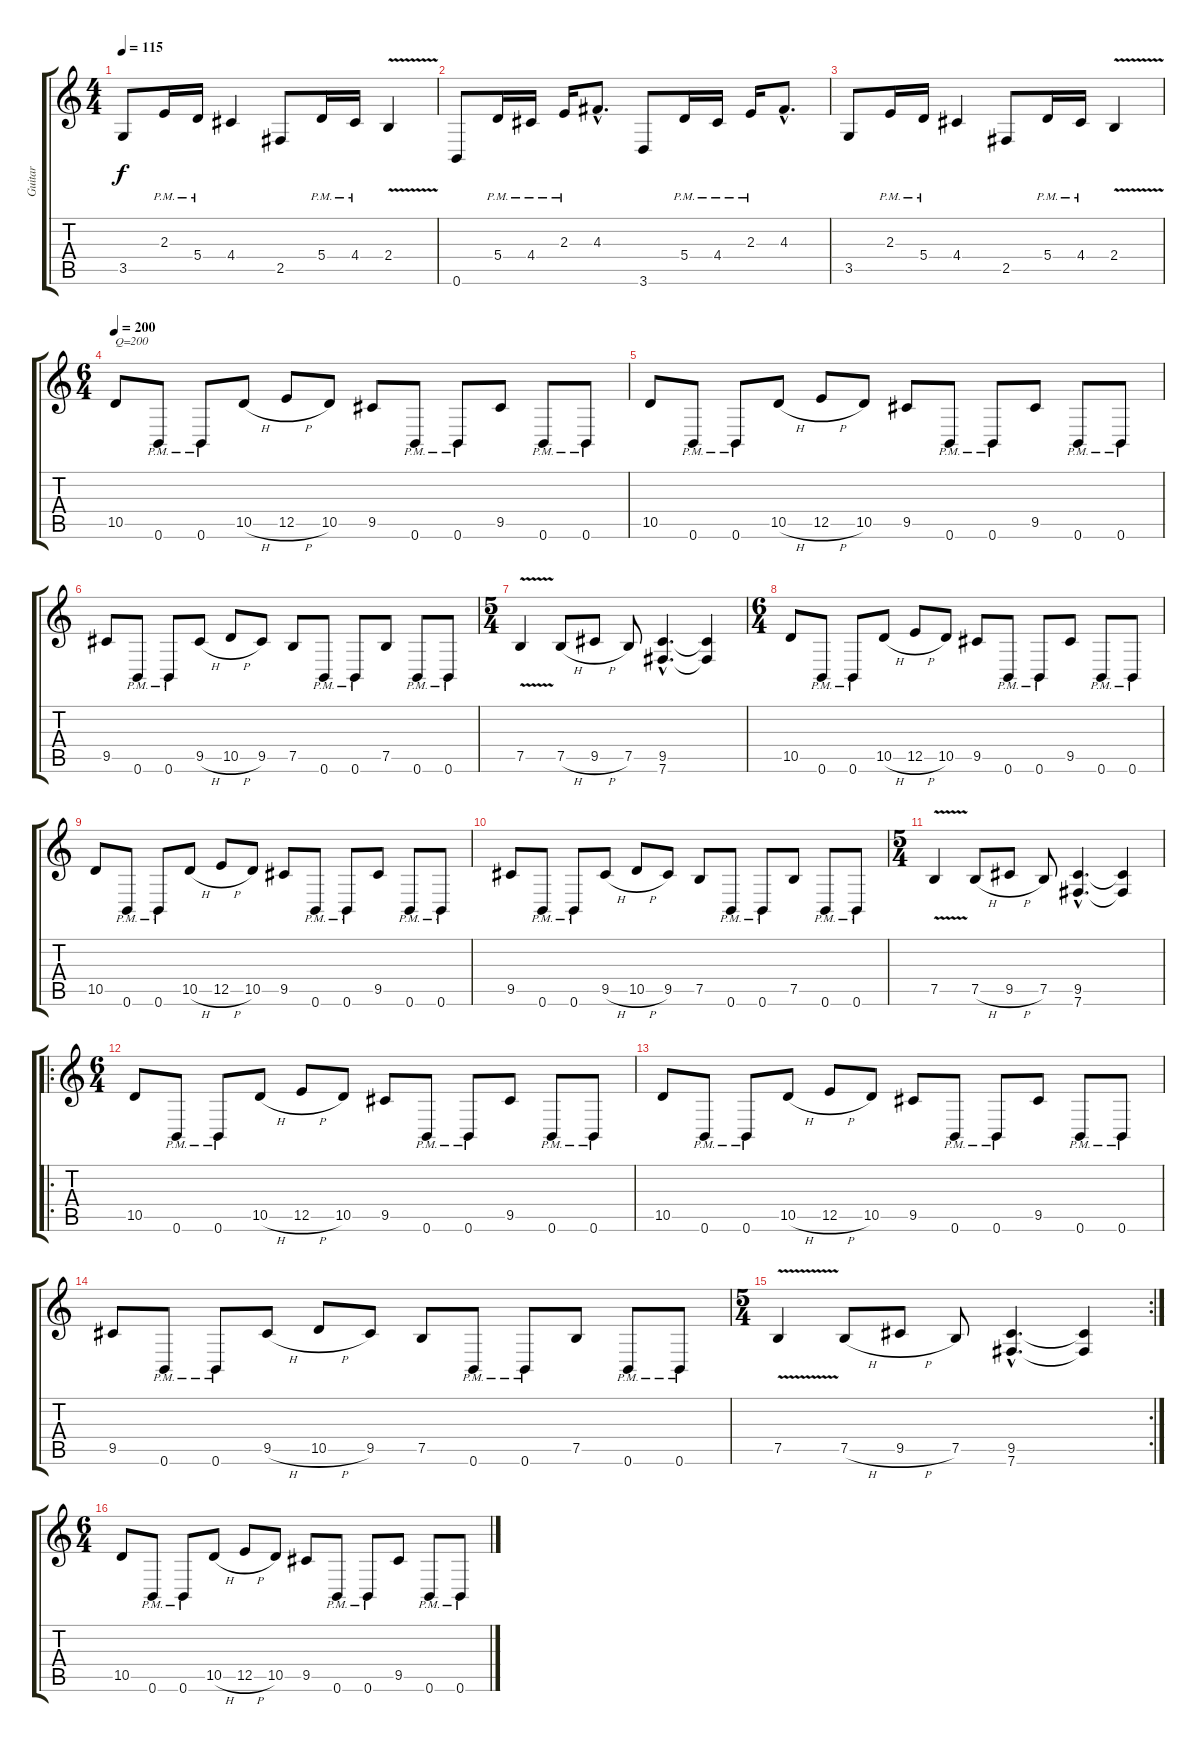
\track ("Guitar" "Guitar") {instrument acousticguitarsteel}
\staff {score tabs}
\tuning (B3 Gb3 D3 A2 E2 B1) {hide}
\ts (4 4)
\tempo 115
\clef g2
\ks c
3.5.8{dy f} 2.3{pm}.16 5.4{pm}.16 4.4.4 2.5.8 5.4{pm}.16 4.4{pm}.16 2.4{v}.4 |
0.6.8 5.4{pm}.16 4.4{pm}.16 2.3{pm}.16 4.3{hac}.8{d} 3.6.8 5.4{pm}.16 4.4{pm}.16 2.3{pm}.16 4.3{hac}.8{d} |
3.5.8 2.3{pm}.16 5.4{pm}.16 4.4.4 2.5.8 5.4{pm}.16 4.4{pm}.16 2.4{v}.4 |
\ts (6 4)
\tempo 200
10.5.8{txt "Q=200"} 0.6{pm}.8 0.6{pm}.8 10.5{h}.8 12.5{h}.8 10.5.8 9.5.8 0.6{pm}.8 0.6{pm}.8 9.5.8 0.6{pm}.8 0.6{pm}.8 |
10.5.8 0.6{pm}.8 0.6{pm}.8 10.5{h}.8 12.5{h}.8 10.5.8 9.5.8 0.6{pm}.8 0.6{pm}.8 9.5.8 0.6{pm}.8 0.6{pm}.8 |
9.5.8 0.6{pm}.8 0.6{pm}.8 9.5{h}.8 10.5{h}.8 9.5.8 7.5.8 0.6{pm}.8 0.6{pm}.8 7.5.8 0.6{pm}.8 0.6{pm}.8 |
\ts (5 4)
7.5{v}.4 7.5{h}.8 9.5{h}.8 7.5.8 (9.5{hac} 7.6{hac}).4{d} (9.5{t} 7.6{t}).4 |
\ts (6 4)
10.5.8 0.6{pm}.8 0.6{pm}.8 10.5{h}.8 12.5{h}.8 10.5.8 9.5.8 0.6{pm}.8 0.6{pm}.8 9.5.8 0.6{pm}.8 0.6{pm}.8 |
10.5.8 0.6{pm}.8 0.6{pm}.8 10.5{h}.8 12.5{h}.8 10.5.8 9.5.8 0.6{pm}.8 0.6{pm}.8 9.5.8 0.6{pm}.8 0.6{pm}.8 |
9.5.8 0.6{pm}.8 0.6{pm}.8 9.5{h}.8 10.5{h}.8 9.5.8 7.5.8 0.6{pm}.8 0.6{pm}.8 7.5.8 0.6{pm}.8 0.6{pm}.8 |
\ts (5 4)
7.5{v}.4 7.5{h}.8 9.5{h}.8 7.5.8 (9.5{hac} 7.6{hac}).4{d} (9.5{t} 7.6{t}).4 |
\ro
\ts (6 4)
10.5.8 0.6{pm}.8 0.6{pm}.8 10.5{h}.8 12.5{h}.8 10.5.8 9.5.8 0.6{pm}.8 0.6{pm}.8 9.5.8 0.6{pm}.8 0.6{pm}.8 |
10.5.8 0.6{pm}.8 0.6{pm}.8 10.5{h}.8 12.5{h}.8 10.5.8 9.5.8 0.6{pm}.8 0.6{pm}.8 9.5.8 0.6{pm}.8 0.6{pm}.8 |
9.5.8 0.6{pm}.8 0.6{pm}.8 9.5{h}.8 10.5{h}.8 9.5.8 7.5.8 0.6{pm}.8 0.6{pm}.8 7.5.8 0.6{pm}.8 0.6{pm}.8 |
\rc 2
\ts (5 4)
7.5{v}.4 7.5{h}.8 9.5{h}.8 7.5.8 (9.5{hac} 7.6{hac}).4{d} (9.5{t} 7.6{t}).4 |
\ts (6 4)
10.5.8 0.6{pm}.8 0.6{pm}.8 10.5{h}.8 12.5{h}.8 10.5.8 9.5.8 0.6{pm}.8 0.6{pm}.8 9.5.8 0.6{pm}.8 0.6{pm}.8
